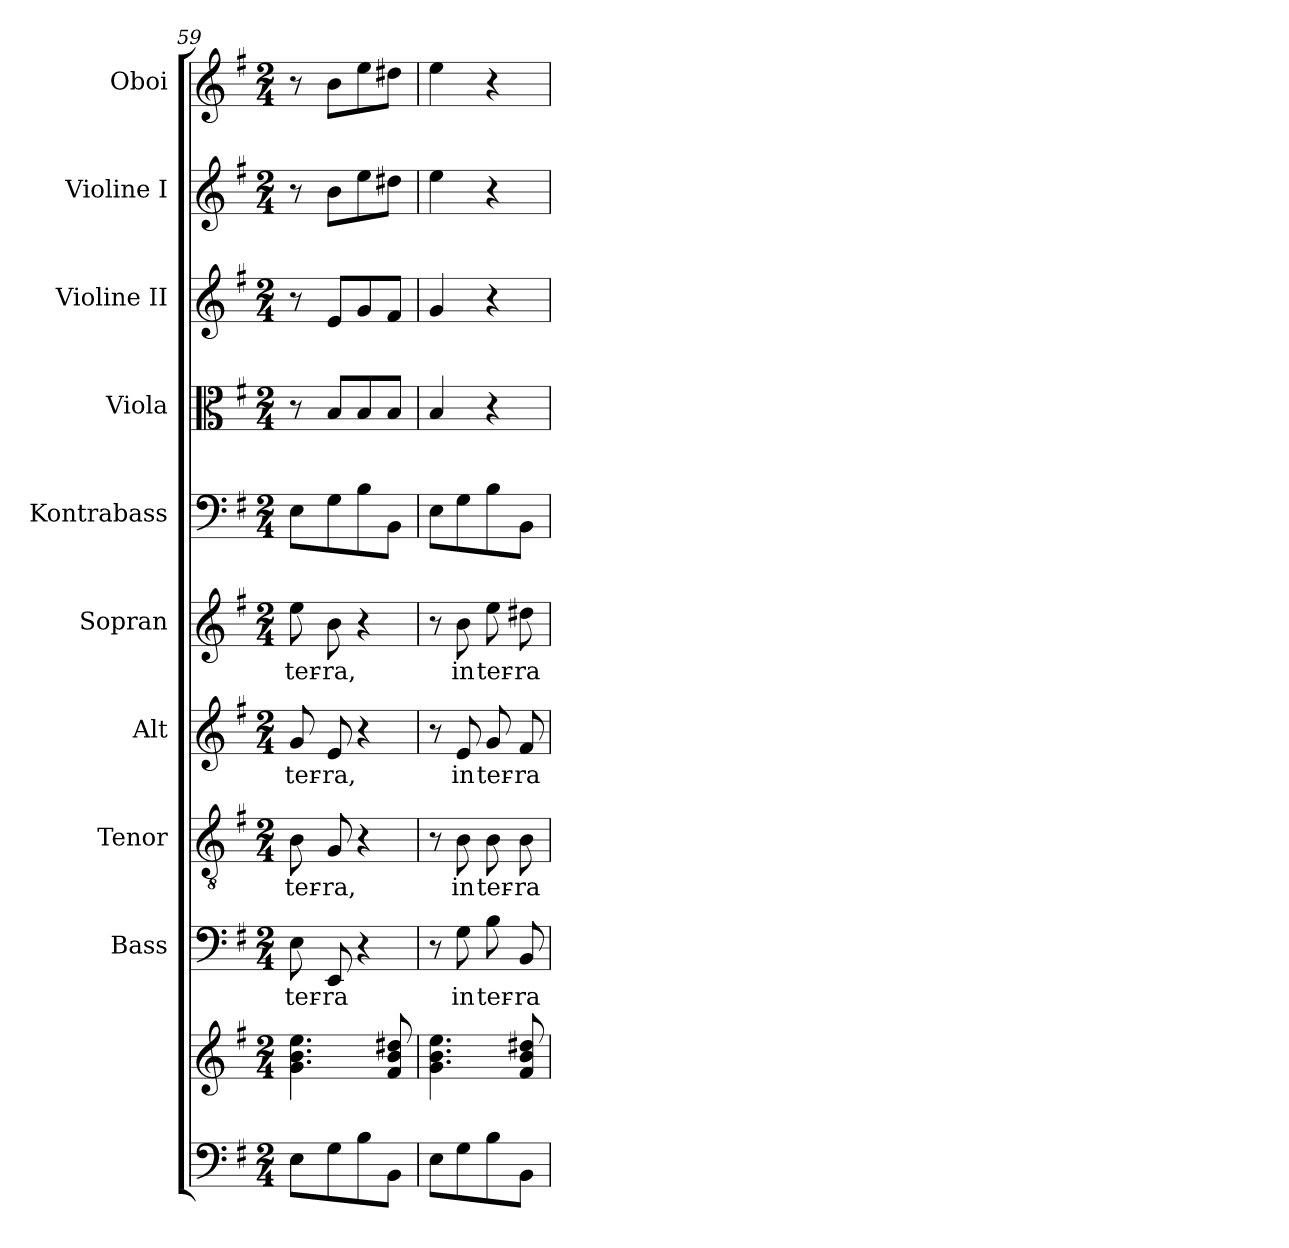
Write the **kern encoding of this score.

**kern	**kern	**kern	**text	**kern	**text	**kern	**text	**kern	**text	**kern	**kern	**kern	**kern	**kern
*part10	*part10	*part9	*part9	*part8	*part8	*part7	*part7	*part6	*part6	*part5	*part4	*part3	*part2	*part1
*staff11	*staff10	*staff9	*staff9	*staff8	*staff8	*staff7	*staff7	*staff6	*staff6	*staff5	*staff4	*staff3	*staff2	*staff1
*	*	*I"Bass	*	*I"Tenor	*	*I"Alt	*	*I"Sopran	*	*I"Kontrabass	*I"Viola	*I"Violine II	*I"Violine I	*I"Oboi
*	*	*I'B.	*	*I'T.	*	*I'A.	*	*I'S.	*	*I'Kb.	*I'Vla.	*I'Vl. II	*I'Vl. I	*I'Ob.
*clefF4	*clefG2	*clefF4	*	*clefGv2	*	*clefG2	*	*clefG2	*	*clefF4	*clefC3	*clefG2	*clefG2	*clefG2
*	*	*	*	*	*	*	*	*	*	*ITrd7c12	*	*	*	*
*k[f#]	*k[f#]	*k[f#]	*	*k[f#]	*	*k[f#]	*	*k[f#]	*	*k[f#]	*k[f#]	*k[f#]	*k[f#]	*k[f#]
*G:	*G:	*G:	*	*G:	*	*G:	*	*G:	*	*G:	*G:	*G:	*G:	*G:
*M2/4	*M2/4	*M2/4	*	*M2/4	*	*M2/4	*	*M2/4	*	*M2/4	*M2/4	*M2/4	*M2/4	*M2/4
=59	=59	=59	=59	=59	=59	=59	=59	=59	=59	=59	=59	=59	=59	=59
!	!	!	!LO:LY:b	!	!LO:LY:b	!	!LO:LY:b	!	!LO:LY:b	!	!	!	!	!
8E\L	4.g\ 4.b\ 4.ee\	8E\	ter-	8B\	ter-	8g/	ter-	8ee\	ter-	8EE\L	8r	8r	8r	8r
!	!	!	!LO:LY:b	!	!LO:LY:b	!	!LO:LY:b	!	!LO:LY:b	!	!	!	!	!
8G\	.	8EE/	-ra	8G/	-ra,	8e/	-ra,	8b\	-ra,	8GG\	8B/L	8e/L	8b\L	8b\L
8B\	.	4r	.	4r	.	4r	.	4r	.	8BB\	8B/	8g/	8ee\	8ee\
8BB\J	8f#/ 8b/ 8dd#X/	.	.	.	.	.	.	.	.	8BBB\J	8B/J	8f#/J	8dd#X\J	8dd#X\J
=60	=60	=60	=60	=60	=60	=60	=60	=60	=60	=60	=60	=60	=60	=60
8E\L	4.g\ 4.b\ 4.ee\	8r	.	8r	.	8r	.	8r	.	8EE\L	4B/	4g/	4ee\	4ee\
!	!	!	!LO:LY:b	!	!LO:LY:b	!	!LO:LY:b	!	!LO:LY:b	!	!	!	!	!
8G\	.	8G\	in	8B\	in	8e/	in	8b\	in	8GG\	.	.	.	.
!	!	!	!LO:LY:b	!	!LO:LY:b	!	!LO:LY:b	!	!LO:LY:b	!	!	!	!	!
8B\	.	8B\	ter-	8B\	ter-	8g/	ter-	8ee\	ter-	8BB\	4r	4r	4r	4r
!	!	!	!LO:LY:b	!	!LO:LY:b	!	!LO:LY:b	!	!LO:LY:b	!	!	!	!	!
8BB\J	8f#/ 8b/ 8dd#X/	8BB/	-ra	8B\	-ra	8f#/	-ra	8dd#X\	-ra	8BBB\J	.	.	.	.
=	=	=	=	=	=	=	=	=	=	=	=	=	=	=
*-	*-	*-	*-	*-	*-	*-	*-	*-	*-	*-	*-	*-	*-	*-
